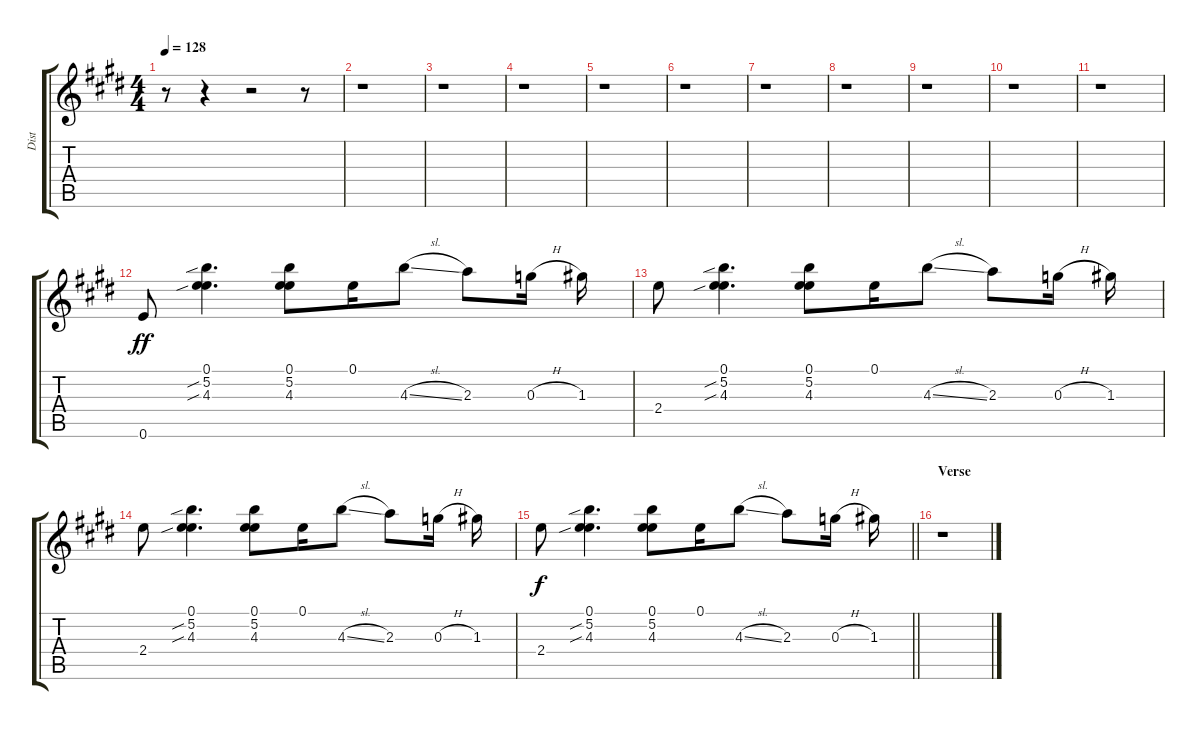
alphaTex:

\track ("Dist" "Dist") {instrument distortionguitar}
\staff {score tabs}
\tuning (E4 B3 G4 D4 A3 E3) {hide}
\ts (4 4)
\tempo 128
\clef g2
\ks e
r.8{dy ff instrument distortionguitar} r.4 r.2 r.8 |
\ks c#minor
r.1 |
r.1 |
r.1 |
\ks e
r.1 |
\ks c#minor
r.1 |
r.1 |
r.1 |
\ks e
r.1 |
\ks c#minor
r.1 |
r.1 |
\ks e
0.6.8 (0.1 5.2{sib} 4.3{sib}).4{d} (0.1 5.2 4.3).8 0.1.16 4.3{sl}.8 2.3.8 0.3{h}.16 1.3.16 |
\ks c#minor
2.4.8 (0.1 5.2{sib} 4.3{sib}).4{d} (0.1 5.2 4.3).8 0.1.16 4.3{sl}.8 2.3.8 0.3{h}.16 1.3.16 |
2.4.8 (0.1 5.2{sib} 4.3{sib}).4{d} (0.1 5.2 4.3).8 0.1.16 4.3{sl}.8 2.3.8 0.3{h}.16 1.3.16 |
\barLineRight lightlight
\ks e
2.4.8{dy f} (0.1 5.2{sib} 4.3{sib}).4{d} (0.1 5.2 4.3).8 0.1.16 4.3{sl}.8 2.3.8 0.3{h}.16 1.3.16 |
\section ("" "Verse")
\ks c#minor
r.1
